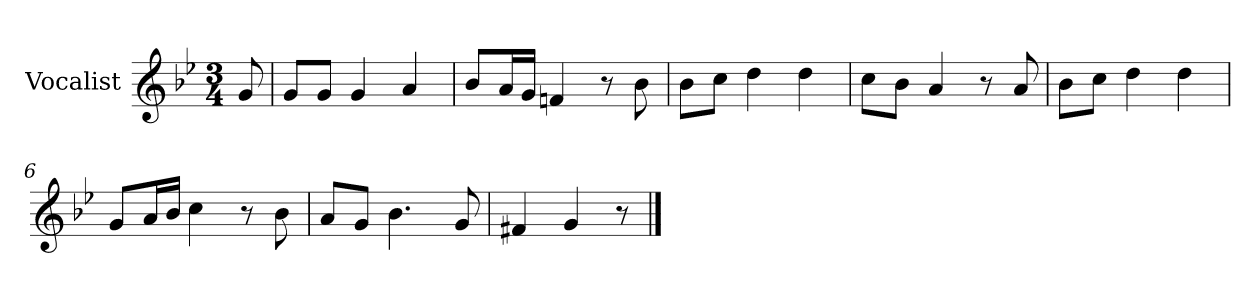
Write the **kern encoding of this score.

**kern
*part1
*staff1
*I"Vocalist
*k[b-e-]
*g:
*M3/4
=
8g
=1
8gL
8gJ
4g
4a
=2
8b-L
16aL
16gJJ
4fn
8r
8b-
=3
8b-L
8ccJ
4dd
4dd
=4
8ccL
8b-J
4a
8r
8a
=5
8b-L
8ccJ
4dd
4dd
=6
8gL
16aL
16b-JJ
4cc
8r
8b-
=7
8aL
8gJ
4.b-
8g
=8
4f#X
4g
8r
==
*-
